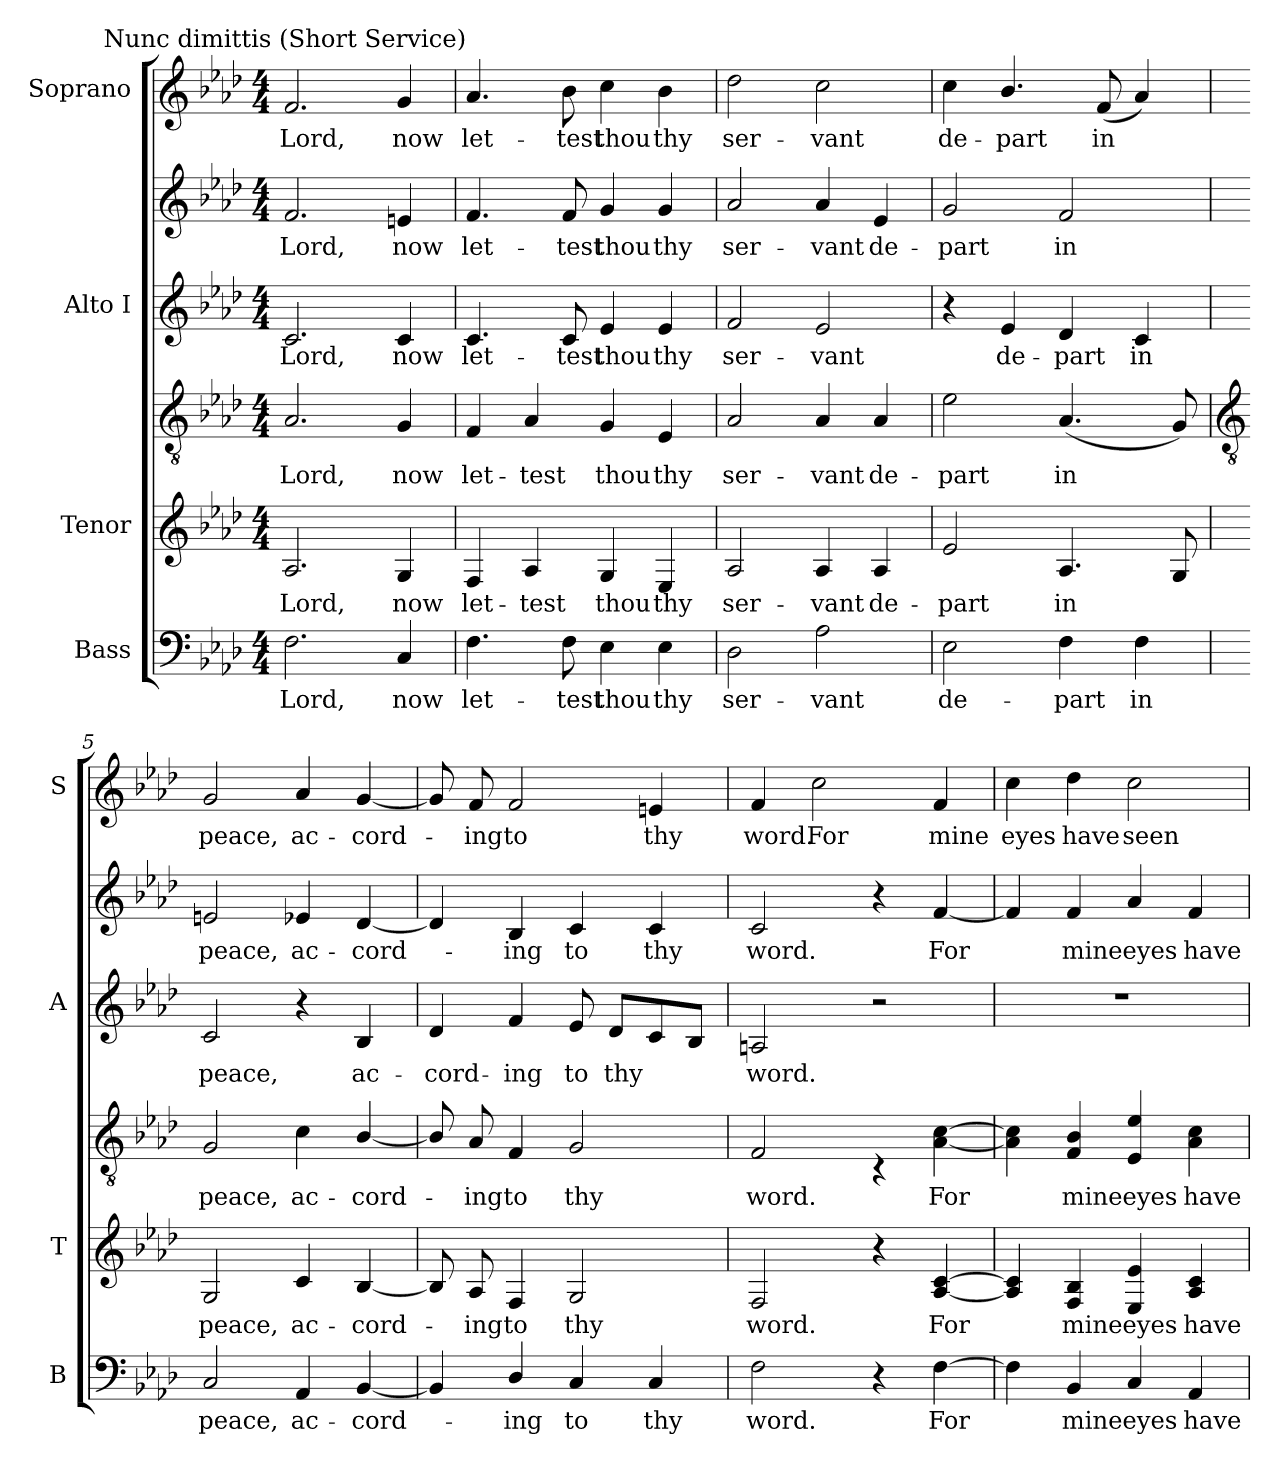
**kern	**text	**kern	**text	**kern	**text	**kern	**text	**kern	**text	**kern	**text
*part4	*part4	*part3	*part3	*part3	*part3	*part2	*part2	*part2	*part2	*part1	*part1
*staff6	*staff6	*staff5	*staff5	*staff4	*staff4	*staff3	*staff3	*staff2	*staff2	*staff1	*staff1
*I"Bass	*	*I"Tenor	*	*	*	*I"Alto I	*	*	*	*I"Soprano	*
*I'B	*	*I'T	*	*	*	*I'A	*	*	*	*I'S	*
*clefF4	*	*	*	*clefGv2	*	*clefG2	*	*clefG2	*	*clefG2	*
*k[b-e-a-d-]	*	*k[b-e-a-d-]	*	*k[b-e-a-d-]	*	*k[b-e-a-d-]	*	*k[b-e-a-d-]	*	*k[b-e-a-d-]	*
*A-:	*	*A-:	*	*A-:	*	*A-:	*	*A-:	*	*A-:	*
*M4/4	*	*M4/4	*	*M4/4	*	*M4/4	*	*M4/4	*	*M4/4	*
=1	=1	=1	=1	=1	=1	=1	=1	=1	=1	=1	=1
!	!	!	!	!	!	!	!	!	!	!LO:TX:a:cj:t=Nunc dimittis (Short Service)	!
!	!LO:LY:b	!	!LO:LY:b	!	!LO:LY:b	!	!LO:LY:b	!	!LO:LY:b	!	!LO:LY:b
2.F	Lord,	2.A-	Lord,	2.A-	Lord,	2.c	Lord,	2.f	Lord,	2.f	Lord,
!	!LO:LY:b	!	!LO:LY:b	!	!LO:LY:b	!	!LO:LY:b	!	!LO:LY:b	!	!LO:LY:b
4C	now	4G	now	4G	now	4c	now	4en	now	4g	now
=2	=2	=2	=2	=2	=2	=2	=2	=2	=2	=2	=2
!	!LO:LY:b	!	!LO:LY:b	!	!LO:LY:b	!	!LO:LY:b	!	!LO:LY:b	!	!LO:LY:b
4.F	let-	4F	let-	4F	let-	4.c	let-	4.f	let-	4.a-	let-
!	!	!	!LO:LY:b	!	!LO:LY:b	!	!	!	!	!	!
.	.	4A-	-test	4A-	-test	.	.	.	.	.	.
!	!LO:LY:b	!	!	!	!	!	!LO:LY:b	!	!LO:LY:b	!	!LO:LY:b
8F	-test	.	.	.	.	8c	-test	8f	-test	8b-	-test
!	!LO:LY:b	!	!LO:LY:b	!	!LO:LY:b	!	!LO:LY:b	!	!LO:LY:b	!	!LO:LY:b
4E-	thou	4G	thou	4G	thou	4e-	thou	4g	thou	4cc	thou
!	!LO:LY:b	!	!LO:LY:b	!	!LO:LY:b	!	!LO:LY:b	!	!LO:LY:b	!	!LO:LY:b
4E-	thy	4E-	thy	4E-	thy	4e-	thy	4g	thy	4b-	thy
=3	=3	=3	=3	=3	=3	=3	=3	=3	=3	=3	=3
!	!LO:LY:b	!	!LO:LY:b	!	!LO:LY:b	!	!LO:LY:b	!	!LO:LY:b	!	!LO:LY:b
2D-	ser-	2A-	ser-	2A-	ser-	2f	-ser-	2a-	ser-	2dd-	ser-
!	!LO:LY:b	!	!LO:LY:b	!	!LO:LY:b	!	!LO:LY:b	!	!LO:LY:b	!	!LO:LY:b
2A-	-vant	4A-	-vant	4A-	-vant	2e-	-vant	4a-	-vant	2cc	-vant
!	!	!	!LO:LY:b	!	!LO:LY:b	!	!	!	!LO:LY:b	!	!
.	.	4A-	de-	4A-	de-	.	.	4e-	de-	.	.
=4	=4	=4	=4	=4	=4	=4	=4	=4	=4	=4	=4
!	!LO:LY:b	!	!LO:LY:b	!	!LO:LY:b	!	!	!	!LO:LY:b	!	!LO:LY:b
2E-	de-	2e-	-part	2e-	-part	4r	.	2g	part	4cc	de-
!	!	!	!	!	!	!	!LO:LY:b	!	!	!	!LO:LY:b
.	.	.	.	.	.	4e-	de-	.	.	4.b-/	-part
!	!LO:LY:b	!	!LO:LY:b	!	!LO:LY:b	!	!LO:LY:b	!	!LO:LY:b	!	!
4F	-part	4.A-	in	(<4.A-	in	4d-	-part	2f	in	.	.
!	!	!	!	!	!	!	!	!	!	!	!LO:LY:b
.	.	.	.	.	.	.	.	.	.	(<8fL	in
!	!LO:LY:b	!	!	!	!	!	!LO:LY:b	!	!	!	!
4F	in	.	.	.	.	4c	in	.	.	4a-)	.
.	.	8G	.	8G)	.	.	.	.	.	.	.
!!LO:LB:g=z
=5	=5	=5	=5	=5	=5	=5	=5	=5	=5	=5	=5
*	*	*	*	*clefGv2	*	*	*	*	*	*	*
!	!LO:LY:b	!	!LO:LY:b	!	!LO:LY:b	!	!LO:LY:b	!	!LO:LY:b	!	!LO:LY:b
2C	peace,	2G	peace,	2G	peace,	2c	peace,	2en	peace,	2g	peace,
!	!LO:LY:b	!	!LO:LY:b	!	!LO:LY:b	!	!	!	!LO:LY:b	!	!LO:LY:b
4AA-	ac-	4c	ac-	4c	ac-	4r	.	4e-X	ac-	4a-	ac-
!	!LO:LY:b	!	!LO:LY:b	!	!LO:LY:b	!	!LO:LY:b	!	!LO:LY:b	!	!LO:LY:b
[4BB-	-cord-	[4B-/	-cord-	[4B-/	-cord-	4B-	ac-	[4d-	-cord-	[4g	-cord-
=6	=6	=6	=6	=6	=6	=6	=6	=6	=6	=6	=6
!	!	!	!	!	!	!	!LO:LY:b	!	!	!	!
4BB-]	.	8B-/]	.	8B-/]	.	4d-	cord-	4d-]	.	8g]	.
!	!	!	!LO:LY:b	!	!LO:LY:b	!	!	!	!	!	!LO:LY:b
.	.	8A-	ing	8A-	ing	.	.	.	.	8f	ing
!	!LO:LY:b	!	!LO:LY:b	!	!LO:LY:b	!	!LO:LY:b	!	!LO:LY:b	!	!LO:LY:b
4D-/	ing	4F	to	4F	to	4f	-ing	4B-	-ing	2f	to
!	!LO:LY:b	!	!LO:LY:b	!	!LO:LY:b	!	!LO:LY:b	!	!LO:LY:b	!	!
4C	to	2G	thy	2G	thy	8e-	to	4c	to	.	.
!	!	!	!	!	!	!	!LO:LY:b	!	!	!	!
.	.	.	.	.	.	8d-L	thy	.	.	.	.
!	!LO:LY:b	!	!	!	!	!	!	!	!LO:LY:b	!	!LO:LY:b
4C	thy	.	.	.	.	8c	.	4c	thy	4en	thy
.	.	.	.	.	.	8B-J	.	.	.	.	.
=7	=7	=7	=7	=7	=7	=7	=7	=7	=7	=7	=7
!	!LO:LY:b	!	!LO:LY:b	!	!LO:LY:b	!	!LO:LY:b	!	!LO:LY:b	!	!LO:LY:b
2F	word.	2F	word.	2F	word.	2An	word.	2c	word.	4f	word.
!	!	!	!	!	!	!	!	!	!	!	!LO:LY:b
.	.	.	.	.	.	.	.	.	.	2cc	For
4r	.	4r	.	4rBB	.	2r	.	4r	.	.	.
!	!LO:LY:b	!	!LO:LY:b	!	!LO:LY:b	!	!	!	!LO:LY:b	!	!LO:LY:b
[4F	For	[4A- [4c	For	[4A- [4c	For	.	.	[4f	For	4f	mine
=8	=8	=8	=8	=8	=8	=8	=8	=8	=8	=8	=8
!	!	!	!	!	!	!	!	!	!	!	!LO:LY:b
4F]	.	4A-] 4c]	.	4A-] 4c]	.	1r	.	4f]	.	4cc	eyes
!	!LO:LY:b	!	!LO:LY:b	!	!LO:LY:b	!	!	!	!LO:LY:b	!	!LO:LY:b
4BB-	mine	4F 4B-	mine	4F 4B-	mine	.	.	4f	mine	4dd-	have
!	!LO:LY:b	!	!LO:LY:b	!	!LO:LY:b	!	!	!	!LO:LY:b	!	!LO:LY:b
4C	eyes	4E- 4e-	eyes	4E- 4e-	eyes	.	.	4a-	eyes	2cc	seen
!	!LO:LY:b	!	!LO:LY:b	!	!LO:LY:b	!	!	!	!LO:LY:b	!	!
4AA-	have	4A- 4c	have	4A- 4c	have	.	.	4f	have	.	.
=	=	=	=	=	=	=	=	=	=	=	=
*-	*-	*-	*-	*-	*-	*-	*-	*-	*-	*-	*-
